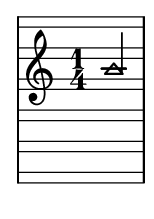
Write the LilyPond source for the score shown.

\version "2.14.0"

\header {
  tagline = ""
}

\paper {
  #(set-paper-size "a10")
}

%Customizing note head stencils based on pitch
%Defining stencils

upTriangle =
#(ly:make-stencil 
	(list 'embedded-ps
    "gsave
      currentpoint translate
      newpath
      -.1875 -.5 moveto
      .65625 .5 lineto
      1.5 -.5 lineto
      closepath
      fill
      grestore" )
    (cons -.1875 1.5)
    (cons -.5 .5)
)

downTriangle =
#(ly:make-stencil 
	(list 'embedded-ps
    "gsave
      currentpoint translate

      newpath
      .08 .34 moveto
      .65625 -.4 lineto
      1.2325 .34 lineto
      closepath
      0.12 setlinewidth
      stroke      

      newpath
      -.0775 .43 moveto
      .65625 -.43 lineto
      1.39 .43 lineto
      closepath
      0.1 setlinewidth
      stroke      
	  
	  newpath
      -.1675 .48 moveto
      .65625 -.48 lineto
      1.48 .48 lineto
      closepath
      0.04 setlinewidth
      stroke

      grestore" )
    (cons -.1875 1.5)
    (cons -.5 .5)
)

upTriLgr = 
#(ly:make-stencil 
	(list 'embedded-ps
    "gsave
      currentpoint translate
      newpath
      -.1875 -.5 moveto
      .65625 .5 lineto
      1.5 -.5 lineto
      closepath
      fill
	  newpath
	  -.5 0 moveto
	  1.8 0 lineto
      closepath
      .19 setlinewidth
      stroke  
      grestore" )
    (cons -.1875 1.5)
    (cons -.5 .5)
)

downTriLgr =
#(ly:make-stencil 
	(list 'embedded-ps
    "gsave
      currentpoint translate
      newpath
      .08 .34 moveto
      .65625 -.4 lineto
      1.2325 .34 lineto
      closepath
      0.12 setlinewidth
      stroke      
      newpath
      -.0775 .43 moveto
      .65625 -.43 lineto
      1.39 .43 lineto
      closepath
      0.1 setlinewidth
      stroke      
	  newpath
      -.1675 .48 moveto
      .65625 -.48 lineto
      1.48 .48 lineto
      closepath
      0.04 setlinewidth
      stroke
	  newpath
	  -.5 0 moveto
	  1.8 0 lineto
      closepath
      .19 setlinewidth
      stroke  
      grestore" )
    (cons -.1875 1.5)
    (cons -.5 .5)
)

%Based on the pitch's semitone, which note head
#(define (semitone-to-stencil semitone)
         (let ((s (modulo semitone 12)))
         	(case s
		((11) upTriLgr)
		((0) downTriLgr)
		(else (if (= (remainder semitone 2) 0) downTriangle upTriangle))
	))
)

%Get the pitch from the grob, convert to semitone, and send it on
#(define (stencil-notehead grob)
   (semitone-to-stencil 
	 (ly:pitch-semitones (ly:event-property (event-cause grob) 'pitch))))


%Begin stem attachment adjustment code
%Assign stem attachment values to variables

upTriUpStem 	= #'(1 . -1)
upTridownStem 	= #'(1 . .9)
downTriUpStem	= #'(1 . .9)
downTriDownStem	= #'(1 . -1)

%Based on the pitch, is the stem up or down, 
%Then based on pitch is the note head an up or down triangle

#(define (pitch-to-stem pitch stemdir)
	(if (= (modulo (ly:pitch-semitones pitch) 2) 1) 
		(if (= UP stemdir) upTriUpStem upTridownStem)		
		(if (= DOWN stemdir) downTriDownStem downTriUpStem)
	)
)

%Get the stem from notehead grob
#(define (notehead-get-notecolumn nhgrob)
   (ly:grob-parent nhgrob X))

#(define (notehead-get-stem nhgrob)
   (let ((notecolumn (notehead-get-notecolumn nhgrob)))
     (ly:grob-object notecolumn 'stem)))

%Get the pitch and stem direction from the grob and send it on
#(define (stem-adjuster nhgrob)
	(pitch-to-stem
	    (ly:event-property (event-cause nhgrob) 'pitch) 
		(ly:grob-property (notehead-get-stem nhgrob) 'direction) ))

%Begin double-stem for half note code
#(define (doubleStemmer grob)
   (if (= 1 (ly:grob-property grob 'duration-log))

		(ly:stencil-combine-at-edge
              (ly:stem::print grob)
              X
              (- (ly:grob-property grob 'direction))
              (ly:stem::print grob)
              -.42 0) ;; note: use .15 for other side

		(ly:stem::print grob)
	)
)

%End customization scripts


upTriangleEmpty =
#(ly:make-stencil 
	(list 'embedded-ps
    "gsave
      currentpoint translate
      newpath
      -.1875 -.5 moveto
      .65625 .5 lineto
      1.5 -.5 lineto
      closepath
      0.19 setlinewidth
      stroke
      grestore" )
    (cons -.1875 1.5)
    (cons -.5 .5)
)

upTriangleFull =
#(ly:make-stencil 
	(list 'embedded-ps
    "gsave
      currentpoint translate
      newpath
      -.1875 -.5 moveto
      .65625 .5 lineto
      1.5 -.5 lineto
      closepath
      fill
      grestore" )
    (cons -.1875 1.5)
    (cons -.5 .5)
)

downTriangleEmpty =
#(ly:make-stencil 
	(list 'embedded-ps
    "gsave
      currentpoint translate

      newpath
      .08 .34 moveto
      .65625 -.4 lineto
      1.2325 .34 lineto
      closepath
      0.12 setlinewidth
      stroke      

      newpath
      -.0775 .43 moveto
      .65625 -.43 lineto
      1.39 .43 lineto
      closepath
      0.1 setlinewidth
      stroke      
	  
	  newpath
      -.1675 .48 moveto
      .65625 -.48 lineto
      1.48 .48 lineto
      closepath
      0.04 setlinewidth
      stroke

      grestore" )
    (cons -.1875 1.5)
    (cons -.5 .5)
)

downTriangleFull =
#(ly:make-stencil 
	(list 'embedded-ps
    "gsave
      currentpoint translate

      newpath
      .08 .34 moveto
      .65625 -.4 lineto
      1.2325 .34 lineto
      closepath
      0.12 setlinewidth
      stroke      

      newpath
      -.0775 .43 moveto
      .65625 -.43 lineto
      1.39 .43 lineto
      closepath
      0.1 setlinewidth
      stroke      
	  
	  newpath
      -.1675 .48 moveto
      .65625 -.48 lineto
      1.48 .48 lineto
      closepath
      fill

      grestore" )
    (cons -.1875 1.5)
    (cons -.5 .5)
)

upTriLgr = 
#(ly:make-stencil 
	(list 'embedded-ps
    "gsave
      currentpoint translate
      newpath
      -.1875 -.5 moveto
      .65625 .5 lineto
      1.5 -.5 lineto
      closepath
      0.19 setlinewidth
      stroke
	  newpath
	  -.5 0 moveto
	  1.8 0 lineto
      closepath
      .19 setlinewidth
      stroke  
      grestore" )
    (cons -.1875 1.5)
    (cons -.5 .5)
)

downTriLgr =
#(ly:make-stencil 
	(list 'embedded-ps
    "gsave
      currentpoint translate
      newpath
      .08 .34 moveto
      .65625 -.4 lineto
      1.2325 .34 lineto
      closepath
      0.12 setlinewidth
      stroke      
      newpath
      -.0775 .43 moveto
      .65625 -.43 lineto
      1.39 .43 lineto
      closepath
      0.1 setlinewidth
      stroke      
	  newpath
      -.1675 .48 moveto
      .65625 -.48 lineto
      1.48 .48 lineto
      closepath
      0.04 setlinewidth
      stroke
	  newpath
	  -.5 0 moveto
	  1.8 0 lineto
      closepath
      .19 setlinewidth
      stroke  
      grestore" )
    (cons -.1875 1.5)
    (cons -.5 .5)
)

%Based on the pitch's semitone, which note head
#(define (semitone-to-stencil semitone)
         (let ((s (modulo semitone 12)))
         	(case s
		((11) upTriLgr)
		((0) downTriLgr)
                ((2 4) downTriangleEmpty)
                ((5 7 9) upTriangleEmpty)
                ((1 3) upTriangleFull)
                ((6 8 10) downTriangleFull)
	))
)

%Get the pitch from the grob, convert to semitone, and send it on
#(define (stencil-notehead grob)
   (semitone-to-stencil 
	 (ly:pitch-semitones (ly:event-property (event-cause grob) 'pitch))))


%Begin stem attachment adjustment code
%Assign stem attachment values to variables

upTriUpStem 	= #'(1 . -1)
upTridownStem 	= #'(1 . .9)
downTriUpStem	= #'(1 . .9)
downTriDownStem	= #'(1 . -1)

%Based on the pitch, is the stem up or down, 
%Then based on pitch is the note head an up or down triangle

#(define (pitch-to-stem pitch stemdir)
	(if (= (modulo (ly:pitch-semitones pitch) 2) 1) 
		(if (= UP stemdir) upTriUpStem upTridownStem)		
		(if (= DOWN stemdir) downTriDownStem downTriUpStem)
	)
)

%Get the stem from notehead grob
#(define (notehead-get-notecolumn nhgrob)
   (ly:grob-parent nhgrob X))

#(define (notehead-get-stem nhgrob)
   (let ((notecolumn (notehead-get-notecolumn nhgrob)))
     (ly:grob-object notecolumn 'stem)))

%Get the pitch and stem direction from the grob and send it on
#(define (stem-adjuster nhgrob)
	(pitch-to-stem
	    (ly:event-property (event-cause nhgrob) 'pitch) 
		(ly:grob-property (notehead-get-stem nhgrob) 'direction) ))

%Begin double-stem for half note code
#(define (doubleStemmer grob)
   (if (= 1 (ly:grob-property grob 'duration-log))

		(ly:stencil-combine-at-edge
              (ly:stem::print grob)
              X
              (- (ly:grob-property grob 'direction))
              (ly:stem::print grob)
              -.42 0) ;; note: use .15 for other side

		(ly:stem::print grob)
	)
)

%End customization scripts

down = {
      \override Stem #'direction = #DOWN     
}

up = {
      \override Stem #'direction = #UP
}

nl = {
      \once \override Score.RehearsalMark #'transparent = ##t
      \mark "C"
}

tn = {
  \override Staff.StaffSymbol #'line-positions = #'(10 8 4 2 -2 -4 -8 -10 -14 -16 -20 -22)
  \override NoteHead #'stem-attachment = #stem-adjuster
  \override NoteHead #'stencil = #stencil-notehead
  \override Stem #'stencil = #doubleStemmer
}

notes = \relative c {
      \time 1/4
      \autoBeamOff

      \up
      b''4
}

\new Staff \with {
  \remove "Accidental_engraver"
  \remove "Key_engraver" 
  staffLineLayoutFunction = #(lambda (p) (floor (/ (+ (ly:pitch-semitones p) 1) 2)))
  middleCPosition = #-6
  clefGlyph = #"clefs.G"
  clefPosition = #(+ -6 4)
}
{
  \tn
  \notes 
}


